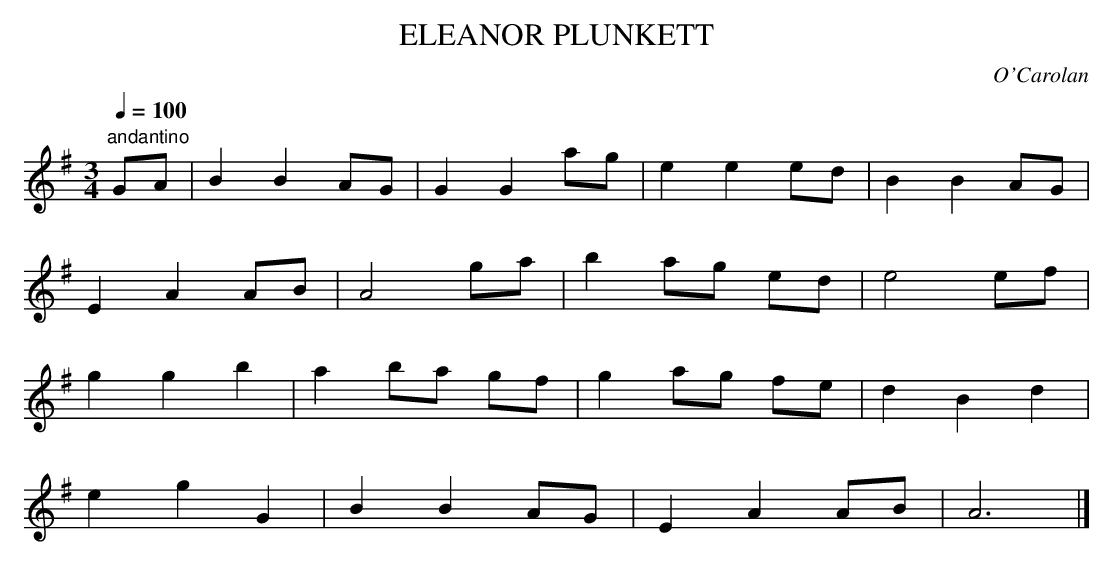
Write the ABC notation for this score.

X:1
T:ELEANOR PLUNKETT
C:O'Carolan
ABC I have to work with!
Q:1/4=100
M:3/4
L:1/8
K:G
"andantino"
GA|B2 B2 AG|G2 G2 ag|e2 e2 ed|B2 B2 AG|
E2 A2 AB|A4 ga|b2 ag ed|e4 ef|
g2 g2 b2|a2 ba gf|g2 ag fe|d2 B2 d2|
e2 g2 G2|B2 B2 AG|E2 A2 AB|A6|]
